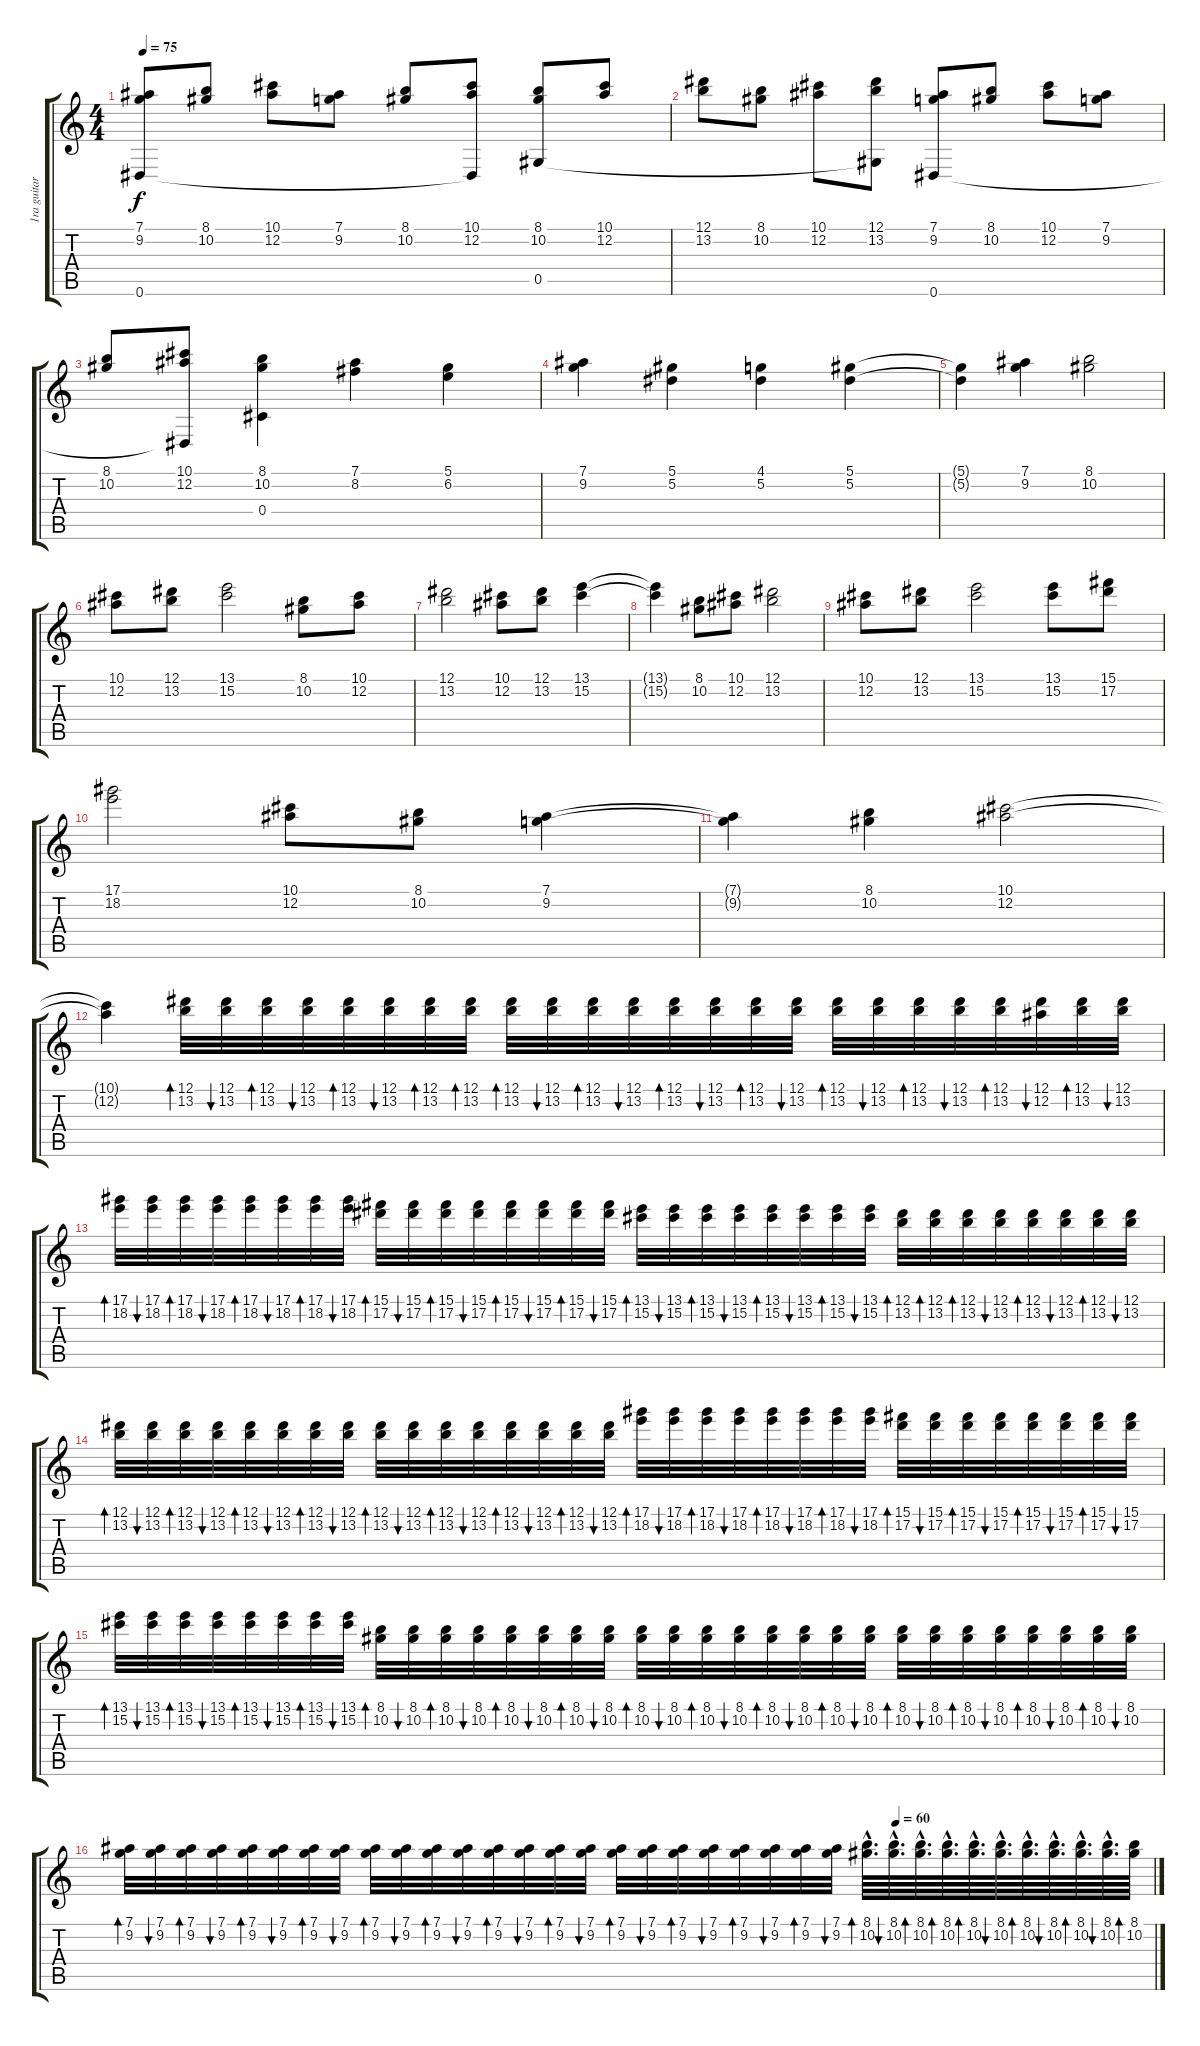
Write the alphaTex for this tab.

\track ("1ra guitarra" "1ra guitar") {instrument acousticguitarnylon}
\staff {score tabs}
\tuning (Eb4 Bb3 Gb3 Db3 Ab2 Eb2) {hide}
\ts (4 4)
\tempo 75
\clef g2
\ks c
(7.1 9.2 0.6).8{dy f} (8.1 10.2).8 (10.1 12.2).8 (7.1 9.2).8 (8.1 10.2).8 (10.1 12.2 0.6{t}).8 (8.1 10.2 0.5).8 (10.1 12.2).8 |
(12.1 13.2).8 (8.1 10.2).8 (10.1 12.2).8 (12.1 13.2 0.5{t}).8 (7.1 9.2 0.6).8 (8.1 10.2).8 (10.1 12.2).8 (7.1 9.2).8 |
(8.1 10.2).8 (10.1 12.2 0.6{t}).8 (8.1 10.2 0.4).4 (7.1 8.2).4 (5.1 6.2).4 |
(7.1 9.2).4 (5.1 5.2).4 (4.1 5.2).4 (5.1 5.2).4 |
(5.1{t} 5.2{t}).4 (7.1 9.2).4 (8.1 10.2).2 |
(10.1 12.2).8 (12.1 13.2).8 (13.1 15.2).2 (8.1 10.2).8 (10.1 12.2).8 |
(12.1 13.2).2 (10.1 12.2).8 (12.1 13.2).8 (13.1 15.2).4 |
(13.1{t} 15.2{t}).4 (8.1 10.2).8 (10.1 12.2).8 (12.1 13.2).2 |
(10.1 12.2).8 (12.1 13.2).8 (13.1 15.2).2 (13.1 15.2).8 (15.1 17.2).8 |
(17.1 18.2).2 (10.1 12.2).8 (8.1 10.2).8 (7.1 9.2).4 |
(7.1{t} 9.2{t}).4 (8.1 10.2).4 (10.1 12.2).2 |
(10.1{t} 12.2{t}).4 (12.1 13.2).32{bd 480} (12.1 13.2).32{bu 480} (12.1 13.2).32{bd 480} (12.1 13.2).32{bu 60} (12.1 13.2).32{bd 60} (12.1 13.2).32{bu 60} (12.1 13.2).32{bd 60} (12.1 13.2).32{bd 60} (12.1 13.2).32{bd 480} (12.1 13.2).32{bu 480} (12.1 13.2).32{bd 480} (12.1 13.2).32{bu 480} (12.1 13.2).32{bd 480} (12.1 13.2).32{bu 480} (12.1 13.2).32{bd 480} (12.1 13.2).32{bu 480} (12.1 13.2).32{bd 480} (12.1 13.2).32{bu 480} (12.1 13.2).32{bd 480} (12.1 13.2).32{bu 480} (12.1 13.2).32{bd 480} (12.1 12.2).32{bu 480} (12.1 13.2).32{bd 480} (12.1 13.2).32{bu 480} |
(17.1 18.2).32{bd 480} (17.1 18.2).32{bu 480} (17.1 18.2).32{bd 480} (17.1 18.2).32{bu 480} (17.1 18.2).32{bd 480} (17.1 18.2).32{bu 480} (17.1 18.2).32{bd 480} (17.1 18.2).32{bu 480} (15.1 17.2).32{bd 480} (15.1 17.2).32{bu 480} (15.1 17.2).32{bd 480} (15.1 17.2).32{bu 480} (15.1 17.2).32{bd 480} (15.1 17.2).32{bu 480} (15.1 17.2).32{bd 480} (15.1 17.2).32{bu 480} (13.1 15.2).32{bd 480} (13.1 15.2).32{bu 480} (13.1 15.2).32{bd 480} (13.1 15.2).32{bu 480} (13.1 15.2).32{bd 480} (13.1 15.2).32{bu 480} (13.1 15.2).32{bd 480} (13.1 15.2).32{bu 480} (12.1 13.2).32{bd 480} (12.1 13.2).32{bd 480} (12.1 13.2).32{bd 480} (12.1 13.2).32{bu 480} (12.1 13.2).32{bd 480} (12.1 13.2).32{bu 480} (12.1 13.2).32{bd 480} (12.1 13.2).32{bu 480} |
(12.1 13.2).32{bd 480} (12.1 13.2).32{bu 480} (12.1 13.2).32{bd 480} (12.1 13.2).32{bu 480} (12.1 13.2).32{bd 480} (12.1 13.2).32{bu 480} (12.1 13.2).32{bd 480} (12.1 13.2).32{bu 480} (12.1 13.2).32{bd 480} (12.1 13.2).32{bu 480} (12.1 13.2).32{bd 480} (12.1 13.2).32{bu 480} (12.1 13.2).32{bd 480} (12.1 13.2).32{bu 480} (12.1 13.2).32{bd 480} (12.1 13.2).32{bu 480} (17.1 18.2).32{bd 480} (17.1 18.2).32{bu 480} (17.1 18.2).32{bd 480} (17.1 18.2).32{bu 480} (17.1 18.2).32{bd 480} (17.1 18.2).32{bu 480} (17.1 18.2).32{bd 480} (17.1 18.2).32{bu 480} (15.1 17.2).32{bd 480} (15.1 17.2).32{bu 480} (15.1 17.2).32{bd 480} (15.1 17.2).32{bu 480} (15.1 17.2).32{bd 480} (15.1 17.2).32{bu 480} (15.1 17.2).32{bd 480} (15.1 17.2).32{bu 480} |
(13.1 15.2).32{bd 480} (13.1 15.2).32{bu 480} (13.1 15.2).32{bd 480} (13.1 15.2).32{bu 480} (13.1 15.2).32{bd 480} (13.1 15.2).32{bu 480} (13.1 15.2).32{bd 480} (13.1 15.2).32{bu 480} (8.1 10.2).32{bd 480} (8.1 10.2).32{bu 480} (8.1 10.2).32{bd 480} (8.1 10.2).32{bu 480} (8.1 10.2).32{bd 480} (8.1 10.2).32{bu 480} (8.1 10.2).32{bd 480} (8.1 10.2).32{bu 480} (8.1 10.2).32{bd 480} (8.1 10.2).32{bu 480} (8.1 10.2).32{bd 480} (8.1 10.2).32{bu 480} (8.1 10.2).32{bd 480} (8.1 10.2).32{bu 480} (8.1 10.2).32{bd 480} (8.1 10.2).32{bu 480} (8.1 10.2).32{bd 480} (8.1 10.2).32{bu 480} (8.1 10.2).32{bd 480} (8.1 10.2).32{bu 480} (8.1 10.2).32{bd 480} (8.1 10.2).32{bu 480} (8.1 10.2).32{bd 480} (8.1 10.2).32{bu 480} |
\tempo (57 0.75)
\tempo (60 0.75)
(7.1 9.2).32{bd 480} (7.1 9.2).32{bu 480} (7.1 9.2).32{bd 480} (7.1 9.2).32{bu 480} (7.1 9.2).32{bd 480} (7.1 9.2).32{bu 480} (7.1 9.2).32{bd 480} (7.1 9.2).32{bu 480} (7.1 9.2).32{bd 480} (7.1 9.2).32{bu 480} (7.1 9.2).32{bd 480} (7.1 9.2).32{bu 480} (7.1 9.2).32{bd 480} (7.1 9.2).32{bu 480} (7.1 9.2).32{bd 480} (7.1 9.2).32{bu 480} (7.1 9.2).32{bd 480} (7.1 9.2).32{bu 480} (7.1 9.2).32{bd 480} (7.1 9.2).32{bu 480} (7.1 9.2).32{bd 480} (7.1 9.2).32{bu 480} (7.1 9.2).32{bd 480} (7.1 9.2).32{bu 480} (8.1{hac} 10.2{hac}).64{d bd 480} (8.1{hac} 10.2{hac}).64{d bu 480} (8.1{hac} 10.2{hac}).64{d bd 480} (8.1{hac} 10.2{hac}).64{d bd 480} (8.1{hac} 10.2{hac}).64{d bd 480} (8.1{hac} 10.2{hac}).64{d bu 480} (8.1{hac} 10.2{hac}).64{d bd 480} (8.1{hac} 10.2{hac}).64{d bu 480} (8.1{hac} 10.2{hac}).64{d bd 480 volume 9} (8.1{hac} 10.2{hac}).64{d bu 480} (8.1 10.2).64{bd 480}
